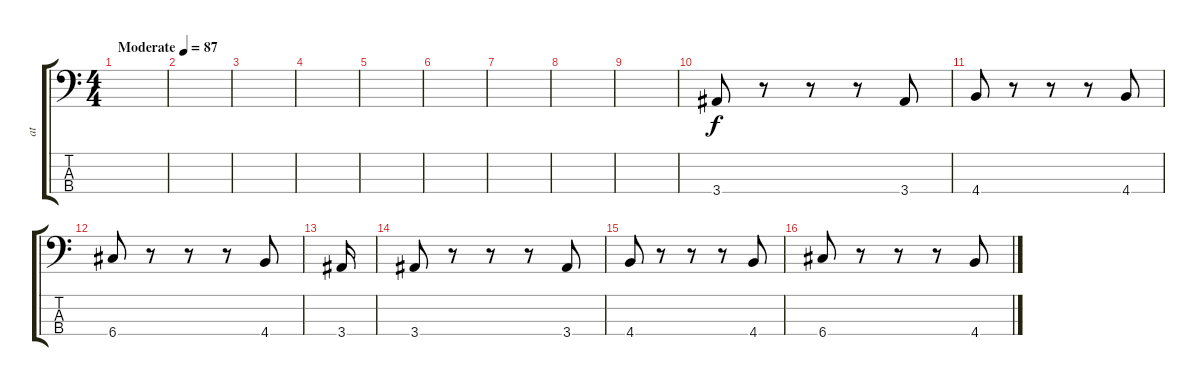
\track ("at" "at") {solo instrument electricbassfinger}
\staff {score tabs}
\tuning (Bb2 F2 C2 G1) {hide}
\ts (4 4)
\tempo (87 "Moderate")
\clef f4
\ks c
|
|
|
|
|
|
|
|
|
3.4.8 r.8 r.8 r.8 3.4.8 |
4.4.8 r.8 r.8 r.8 4.4.8 |
6.4.8 r.8 r.8 r.8 4.4.8 |
3.4.16 |
3.4.8 r.8 r.8 r.8 3.4.8 |
4.4.8 r.8 r.8 r.8 4.4.8 |
6.4.8 r.8 r.8 r.8 4.4.8
